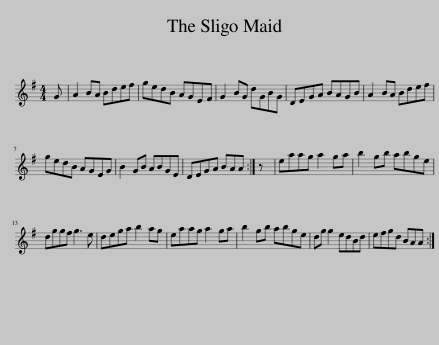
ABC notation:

X:1
L:1/8
M:4/4
I:linebreak $
K:G
V:1 treble
V:1
 G | A2 BA Bdef | gedB AGEF | G2 BG dGBG | DEGA BAGB | %5
 A2 BA Bdef |$ gedB AGEG | B2 GB ABGE | DEGA BAA :| z | %10
 eaag a2 ga | b2 gb abge |$ dggf g3 e | dega b2 ag | eaag a2 ga | %15
 b2 gb abge | dg g2 edBd | efgd BAA :| %18
